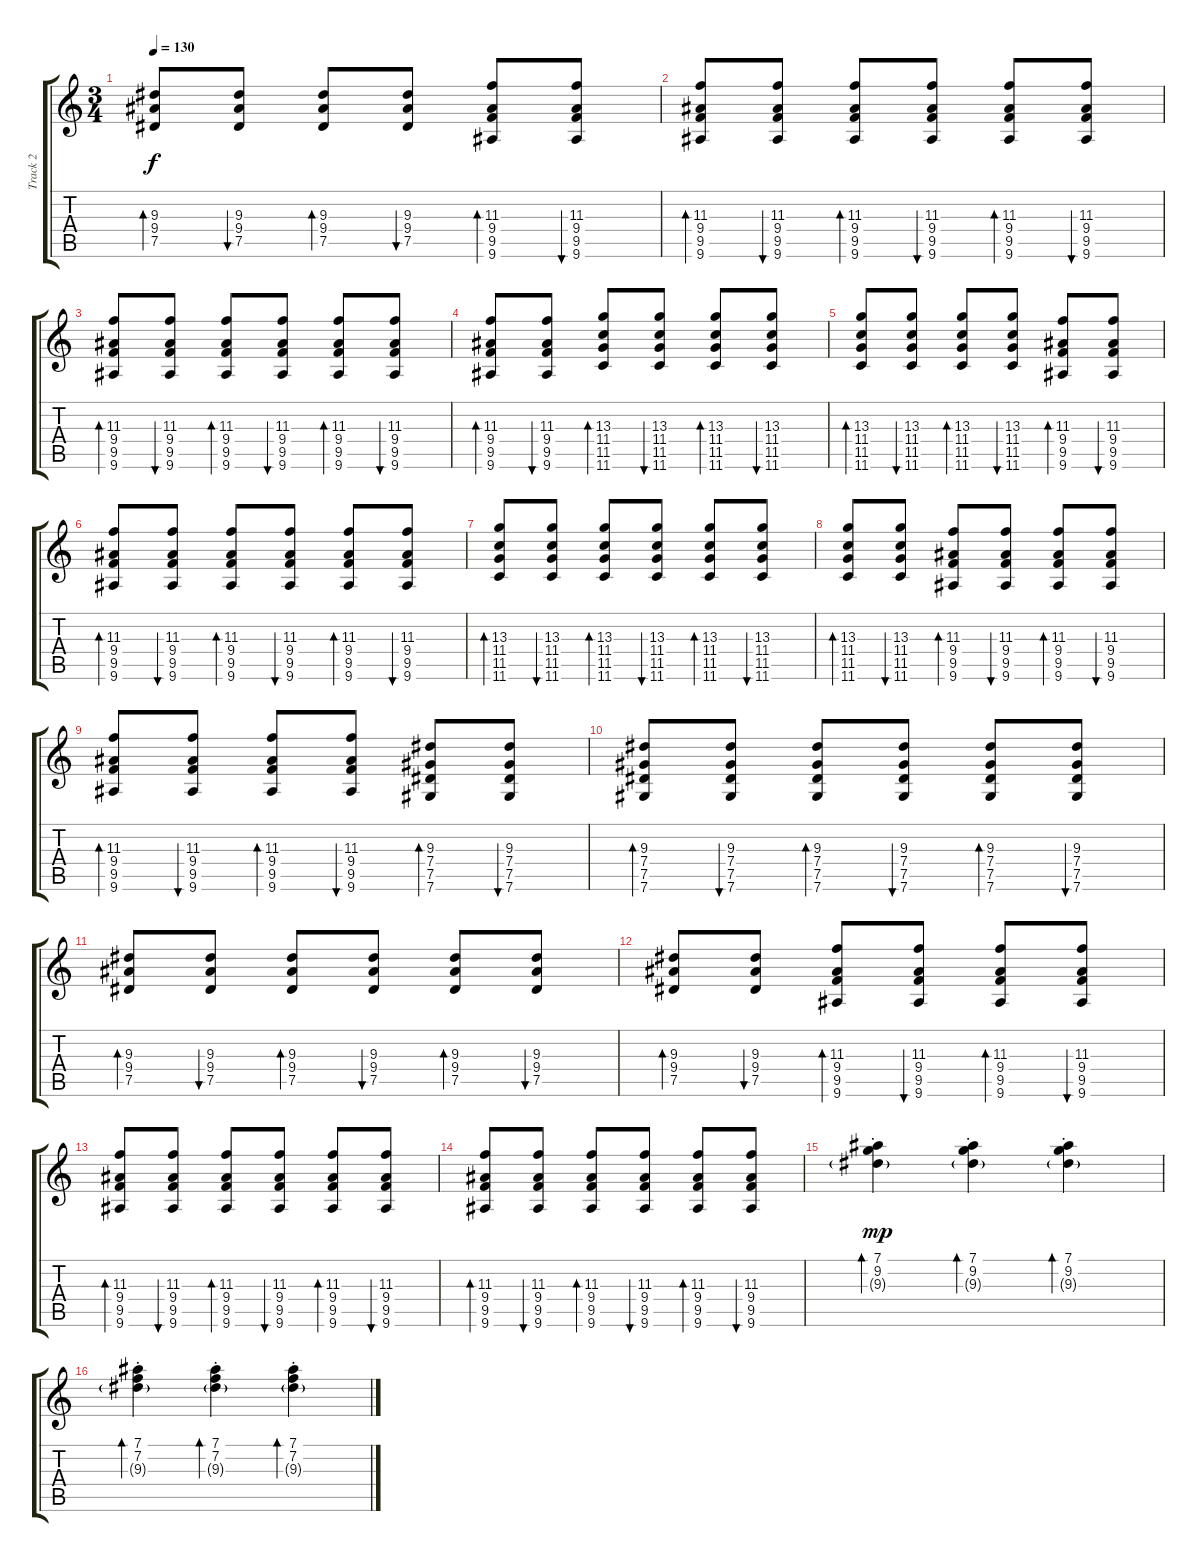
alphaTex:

\track ("Track 2" "Track 2") {instrument acousticguitarsteel}
\staff {score tabs}
\tuning (Eb4 Bb3 Gb3 Db3 Ab2 Db2) {hide}
\ts (3 4)
\tempo 130
\clef g2
\ks c
(9.3 9.4 7.5).8{bd 60 dy f} (9.3 9.4 7.5).8{bu 60} (9.3 9.4 7.5).8{bd 60} (9.3 9.4 7.5).8{bu 60} (11.3 9.4 9.5 9.6).8{bd 60} (11.3 9.4 9.5 9.6).8{bu 60} |
(11.3 9.4 9.5 9.6).8{bd 60} (11.3 9.4 9.5 9.6).8{bu 60} (11.3 9.4 9.5 9.6).8{bd 60} (11.3 9.4 9.5 9.6).8{bu 60} (11.3 9.4 9.5 9.6).8{bd 60} (11.3 9.4 9.5 9.6).8{bu 60} |
(11.3 9.4 9.5 9.6).8{bd 60} (11.3 9.4 9.5 9.6).8{bu 60} (11.3 9.4 9.5 9.6).8{bd 60} (11.3 9.4 9.5 9.6).8{bu 60} (11.3 9.4 9.5 9.6).8{bd 60} (11.3 9.4 9.5 9.6).8{bu 60} |
(11.3 9.4 9.5 9.6).8{bd 60} (11.3 9.4 9.5 9.6).8{bu 60} (13.3 11.4 11.5 11.6).8{bd 60} (13.3 11.4 11.5 11.6).8{bu 60} (13.3 11.4 11.5 11.6).8{bd 60} (13.3 11.4 11.5 11.6).8{bu 60} |
(13.3 11.4 11.5 11.6).8{bd 60} (13.3 11.4 11.5 11.6).8{bu 60} (13.3 11.4 11.5 11.6).8{bd 60} (13.3 11.4 11.5 11.6).8{bu 60} (11.3 9.4 9.5 9.6).8{bd 60} (11.3 9.4 9.5 9.6).8{bu 60} |
(11.3 9.4 9.5 9.6).8{bd 60} (11.3 9.4 9.5 9.6).8{bu 60} (11.3 9.4 9.5 9.6).8{bd 60} (11.3 9.4 9.5 9.6).8{bu 60} (11.3 9.4 9.5 9.6).8{bd 60} (11.3 9.4 9.5 9.6).8{bu 60} |
(13.3 11.4 11.5 11.6).8{bd 60} (13.3 11.4 11.5 11.6).8{bu 60} (13.3 11.4 11.5 11.6).8{bd 60} (13.3 11.4 11.5 11.6).8{bu 60} (13.3 11.4 11.5 11.6).8{bd 60} (13.3 11.4 11.5 11.6).8{bu 60} |
(13.3 11.4 11.5 11.6).8{bd 60} (13.3 11.4 11.5 11.6).8{bu 60} (11.3 9.4 9.5 9.6).8{bd 60} (11.3 9.4 9.5 9.6).8{bu 60} (11.3 9.4 9.5 9.6).8{bd 60} (11.3 9.4 9.5 9.6).8{bu 60} |
(11.3 9.4 9.5 9.6).8{bd 60} (11.3 9.4 9.5 9.6).8{bu 60} (11.3 9.4 9.5 9.6).8{bd 60} (11.3 9.4 9.5 9.6).8{bu 60} (9.3 7.4 7.5 7.6).8{bd 60} (9.3 7.4 7.5 7.6).8{bu 60} |
(9.3 7.4 7.5 7.6).8{bd 60} (9.3 7.4 7.5 7.6).8{bu 60} (9.3 7.4 7.5 7.6).8{bd 60} (9.3 7.4 7.5 7.6).8{bu 60} (9.3 7.4 7.5 7.6).8{bd 60} (9.3 7.4 7.5 7.6).8{bu 60} |
(9.3 9.4 7.5).8{bd 60} (9.3 9.4 7.5).8{bu 60} (9.3 9.4 7.5).8{bd 60} (9.3 9.4 7.5).8{bu 60} (9.3 9.4 7.5).8{bd 60} (9.3 9.4 7.5).8{bu 60} |
(9.3 9.4 7.5).8{bd 60} (9.3 9.4 7.5).8{bu 60} (11.3 9.4 9.5 9.6).8{bd 60} (11.3 9.4 9.5 9.6).8{bu 60} (11.3 9.4 9.5 9.6).8{bd 60} (11.3 9.4 9.5 9.6).8{bu 60} |
(11.3 9.4 9.5 9.6).8{bd 60} (11.3 9.4 9.5 9.6).8{bu 60} (11.3 9.4 9.5 9.6).8{bd 60} (11.3 9.4 9.5 9.6).8{bu 60} (11.3 9.4 9.5 9.6).8{bd 60} (11.3 9.4 9.5 9.6).8{bu 60} |
(11.3 9.4 9.5 9.6).8{bd 60} (11.3 9.4 9.5 9.6).8{bu 60} (11.3 9.4 9.5 9.6).8{bd 60} (11.3 9.4 9.5 9.6).8{bu 60} (11.3 9.4 9.5 9.6).8{bd 60} (11.3 9.4 9.5 9.6).8{bu 60} |
(7.1{st} 9.2{st} 9.3{g st}).4{bd 60 dy mp} (7.1{st} 9.2{st} 9.3{g st}).4{bd 60} (7.1{st} 9.2{st} 9.3{g st}).4{bd 60} |
(7.1{st} 7.2{st} 9.3{g st}).4{bd 60} (7.1{st} 7.2{st} 9.3{g st}).4{bd 60} (7.1{st} 7.2{st} 9.3{g st}).4{bd 60}
